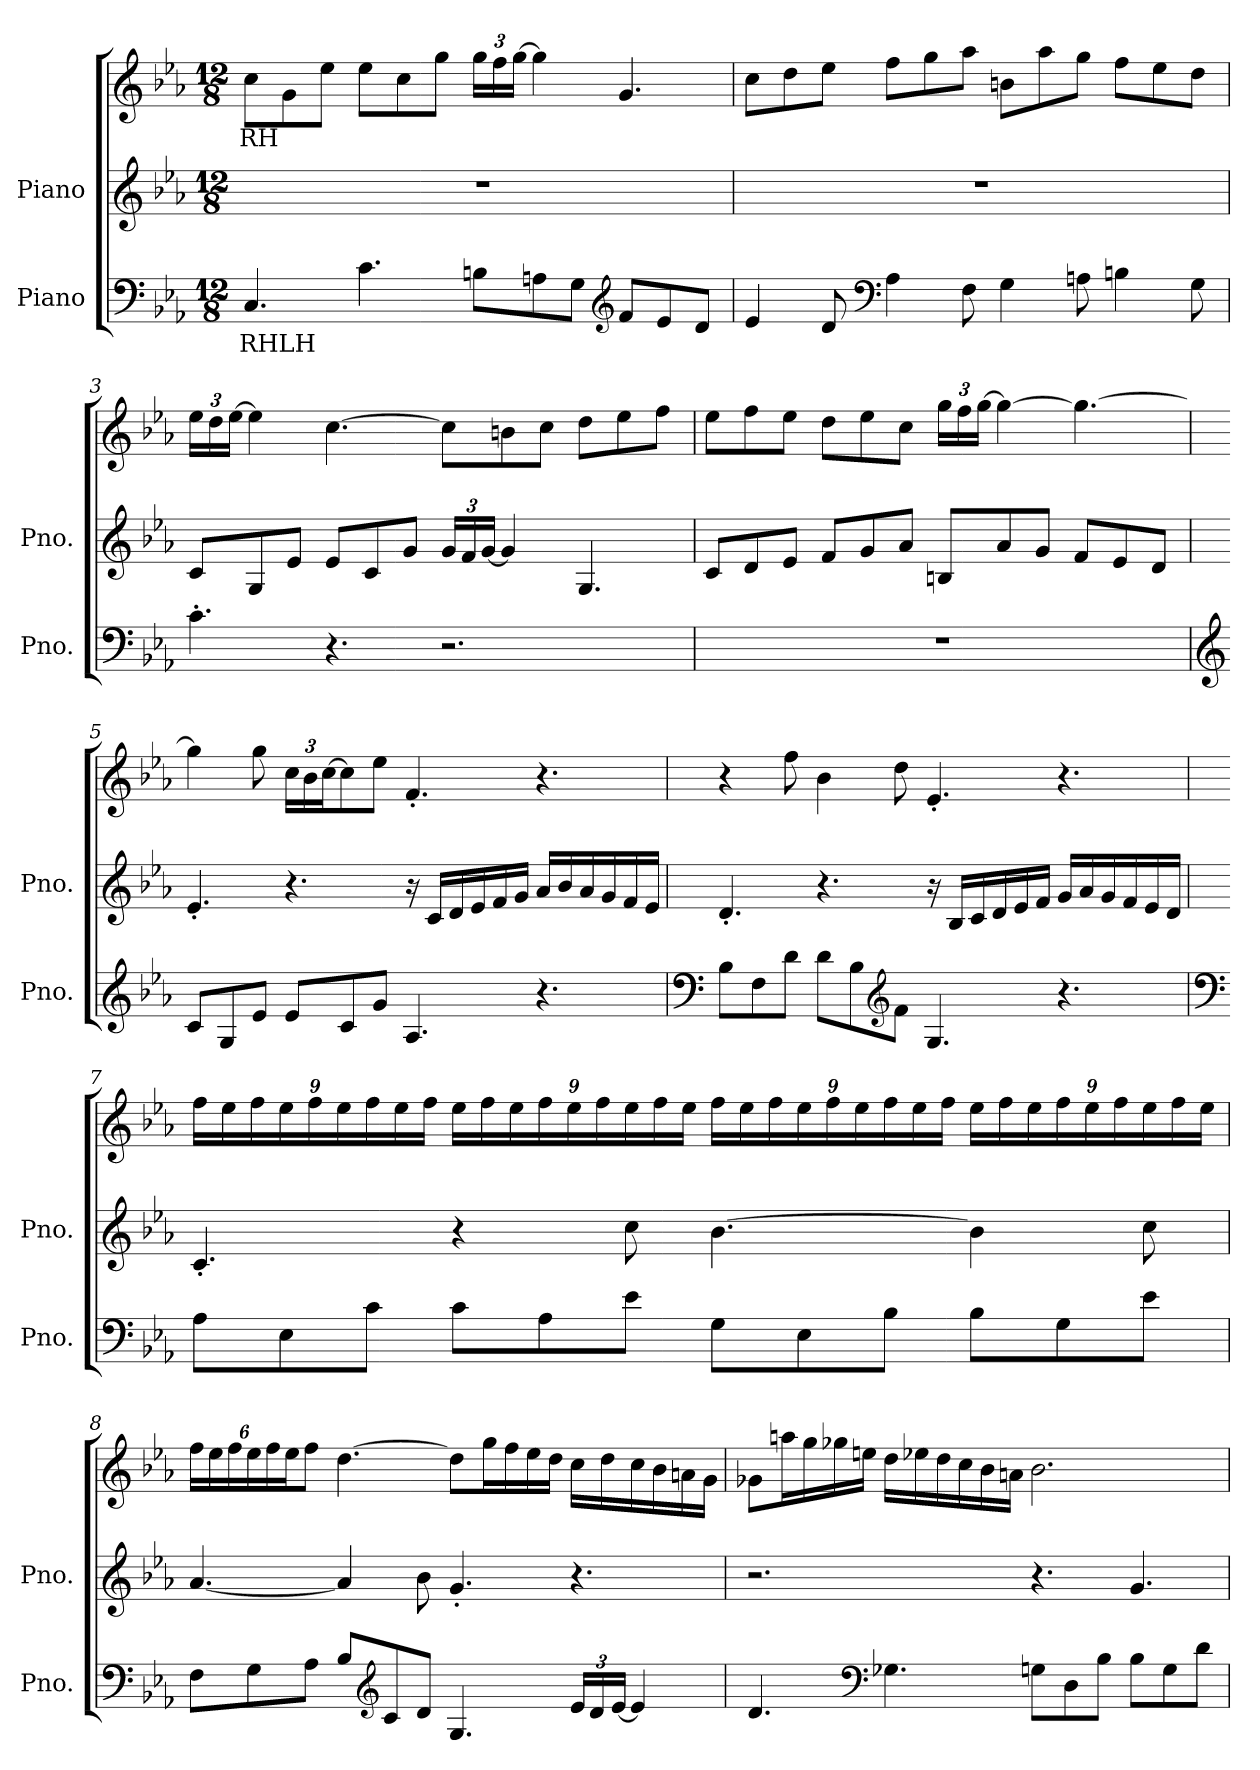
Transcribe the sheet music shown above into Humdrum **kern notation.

**kern	**text	**kern	**kern	**text
*part2	*part2	*part1	*part1	*part1
*staff3	*staff3	*staff2	*staff1	*staff1
*I"Piano	*	*I"Piano	*	*
*I'Pno.	*	*I'Pno.	*	*
*clefF4	*	*clefG2	*clefG2	*
*k[b-e-a-]	*	*k[b-e-a-]	*k[b-e-a-]	*
*M12/8	*	*M12/8	*M12/8	*
*MM144	*	*MM144	*MM144	*
=1	=1	=1	=1	=1
!	!LO:LY:b	!	!	!LO:LY:b
4.C/	RHLH	1.r	8cc\L	RH
.	.	.	8g\	.
.	.	.	8ee-\J	.
4.c\	.	.	8ee-\L	.
.	.	.	8cc\	.
.	.	.	8gg\J	.
*	*	*	*Xbrackettup	*
8Bn\L	.	.	24gg\LL	.
.	.	.	24ff\	.
.	.	.	[24gg\JJ	.
8An\	.	.	4gg\]	.
8G\J	.	.	.	.
*clefG2	*	*	*	*
8f/L	.	.	4.g/	.
8e-/	.	.	.	.
8d/J	.	.	.	.
=2	=2	=2	=2	=2
4e-/	.	1.r	8cc\L	.
.	.	.	8dd\	.
8d/	.	.	8ee-\J	.
*clefF4	*	*	*	*
4A-\	.	.	8ff\L	.
.	.	.	8gg\	.
8F\	.	.	8aa-\J	.
4G\	.	.	8bn\L	.
.	.	.	8aa-\	.
8An\	.	.	8gg\J	.
4Bn\	.	.	8ff\L	.
.	.	.	8ee-\	.
8G\	.	.	8dd\J	.
!!LO:LB:g=z
=3	=3	=3	=3	=3
4.c'\	.	8c/L	24ee-\LL	.
.	.	.	24dd\	.
.	.	.	[24ee-\JJ	.
.	.	8G/	4ee-\]	.
.	.	8e-/J	.	.
4.r	.	8e-/L	[4.cc\	.
.	.	8c/	.	.
.	.	8g/J	.	.
*	*	*Xbrackettup	*	*
2.r	.	24g/LL	8cc\L]	.
.	.	24f/	.	.
.	.	[24g/JJ	.	.
.	.	4g/]	8bn\	.
.	.	.	8cc\J	.
.	.	4.G/	8dd\L	.
.	.	.	8ee-\	.
.	.	.	8ff\J	.
=4	=4	=4	=4	=4
1.r	.	8c/L	8ee-\L	.
.	.	8d/	8ff\	.
.	.	8e-/J	8ee-\J	.
.	.	8f/L	8dd\L	.
.	.	8g/	8ee-\	.
.	.	8a-/J	8cc\J	.
.	.	8Bn/L	24gg\LL	.
.	.	.	24ff\	.
.	.	.	[24gg\JJ	.
.	.	8a-/	4gg\_	.
.	.	8g/J	.	.
.	.	8f/L	4.gg\_	.
.	.	8e-/	.	.
.	.	8d/J	.	.
!!LO:LB:g=z
=5	=5	=5	=5	=5
*clefG2	*	*	*	*
8c/L	.	4.e-'/	4gg\]	.
8G/	.	.	.	.
8e-/J	.	.	8gg\	.
8e-/L	.	4.r	24cc\LL	.
.	.	.	24b-\	.
.	.	.	[24cc\J	.
8c/	.	.	8cc\]	.
8g/J	.	.	8ee-\J	.
4.A-/	.	16r	4.f'/	.
.	.	16c/LL	.	.
.	.	16d/	.	.
.	.	16e-/	.	.
.	.	16f/	.	.
.	.	16g/JJ	.	.
4.r	.	16a-/LL	4.r	.
.	.	16b-/	.	.
.	.	16a-/	.	.
.	.	16g/	.	.
.	.	16f/	.	.
.	.	16e-/JJ	.	.
=6	=6	=6	=6	=6
*clefF4	*	*	*	*
8B-\L	.	4.d'/	4r	.
8F\	.	.	.	.
8d\J	.	.	8ff\	.
8d\L	.	4.r	4b-\	.
8B-\	.	.	.	.
*clefG2	*	*	*	*
8f\J	.	.	8dd\	.
4.G/	.	16r	4.e-'/	.
.	.	16B-/LL	.	.
.	.	16c/	.	.
.	.	16d/	.	.
.	.	16e-/	.	.
.	.	16f/JJ	.	.
4.r	.	16g/LL	4.r	.
.	.	16a-/	.	.
.	.	16g/	.	.
.	.	16f/	.	.
.	.	16e-/	.	.
.	.	16d/JJ	.	.
!!LO:LB:g=z
=7	=7	=7	=7	=7
*clefF4	*	*	*	*
8A-\L	.	4.c'/	24ff\LL	.
.	.	.	24ee-\	.
.	.	.	24ff\	.
8E-\	.	.	24ee-\	.
.	.	.	24ff\	.
.	.	.	24ee-\	.
8c\J	.	.	24ff\	.
.	.	.	24ee-\	.
.	.	.	24ff\JJ	.
8c\L	.	4r	24ee-\LL	.
.	.	.	24ff\	.
.	.	.	24ee-\	.
8A-\	.	.	24ff\	.
.	.	.	24ee-\	.
.	.	.	24ff\	.
8e-\J	.	8cc\	24ee-\	.
.	.	.	24ff\	.
.	.	.	24ee-\JJ	.
8G\L	.	[4.b-\	24ff\LL	.
.	.	.	24ee-\	.
.	.	.	24ff\	.
8E-\	.	.	24ee-\	.
.	.	.	24ff\	.
.	.	.	24ee-\	.
8B-\J	.	.	24ff\	.
.	.	.	24ee-\	.
.	.	.	24ff\JJ	.
8B-\L	.	4b-\]	24ee-\LL	.
.	.	.	24ff\	.
.	.	.	24ee-\	.
8G\	.	.	24ff\	.
.	.	.	24ee-\	.
.	.	.	24ff\	.
8e-\J	.	8cc\	24ee-\	.
.	.	.	24ff\	.
.	.	.	24ee-\JJ	.
!!LO:PB:g=z
=8	=8	=8	=8	=8
8F\L	.	[4.a-/	24ff\LL	.
.	.	.	24ee-\	.
.	.	.	24ff\	.
8G\	.	.	24ee-\	.
.	.	.	24ff\	.
.	.	.	24ee-\J	.
8A-\J	.	.	8ff\J	.
8B-/L	.	4a-/]	[4.dd\	.
*clefG2	*	*	*	*
8c/	.	.	.	.
8d/J	.	8b-\	.	.
4.G/	.	4.g'/	8dd\L]	.
.	.	.	16gg\L	.
.	.	.	16ff\	.
.	.	.	16ee-\	.
.	.	.	16dd\JJ	.
*Xbrackettup	*	*	*	*
24e-/LL	.	4.r	16cc\LL	.
24d/	.	.	.	.
.	.	.	16dd\	.
[24e-/JJ	.	.	.	.
4e-/]	.	.	16cc\	.
.	.	.	16b-\	.
.	.	.	16an\	.
.	.	.	16g\JJ	.
!!LO:LB:g=z
=9	=9	=9	=9	=9
4.d/	.	2.r	8g-X\L	.
.	.	.	16aan\L	.
.	.	.	16gg\	.
.	.	.	16gg-X\	.
.	.	.	16een\JJ	.
*clefF4	*	*	*	*
4.G-X\	.	.	16dd\LL	.
.	.	.	16ee-X\	.
.	.	.	16dd\	.
.	.	.	16cc\	.
.	.	.	16b-\	.
.	.	.	16an\JJ	.
8Gn\L	.	4.r	2.b-\	.
8D\	.	.	.	.
8B-\J	.	.	.	.
8B-\L	.	4.g/	.	.
8G\	.	.	.	.
8d\J	.	.	.	.
=	=	=	=	=
*-	*-	*-	*-	*-
